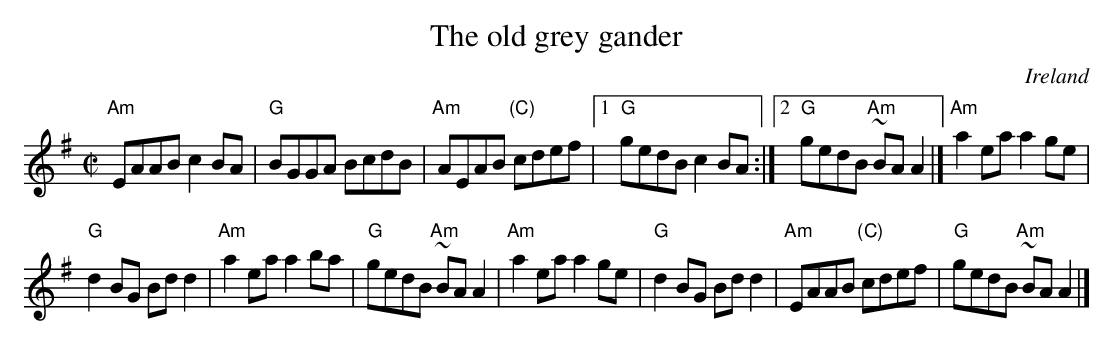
X:1
T:The old grey gander
O:Ireland
M:C|
L:1/8
K:G
"Am"EAAB c2BA|"G"BGGA BcdB|\
"Am"AEAB "(C)"cdef|[1 "G"gedB c2BA:|[2 "G"gedB "Am"~BAA2|]\
"Am"a2ea a2ge|
"G"d2BG Bdd2|\
"Am"a2ea a2ba|"G"gedB "Am"~BAA2|\
"Am"a2ea a2ge|"G"d2BG Bdd2|\
"Am"EAAB "(C)"cdef|"G"gedB "Am"~BAA2|]
